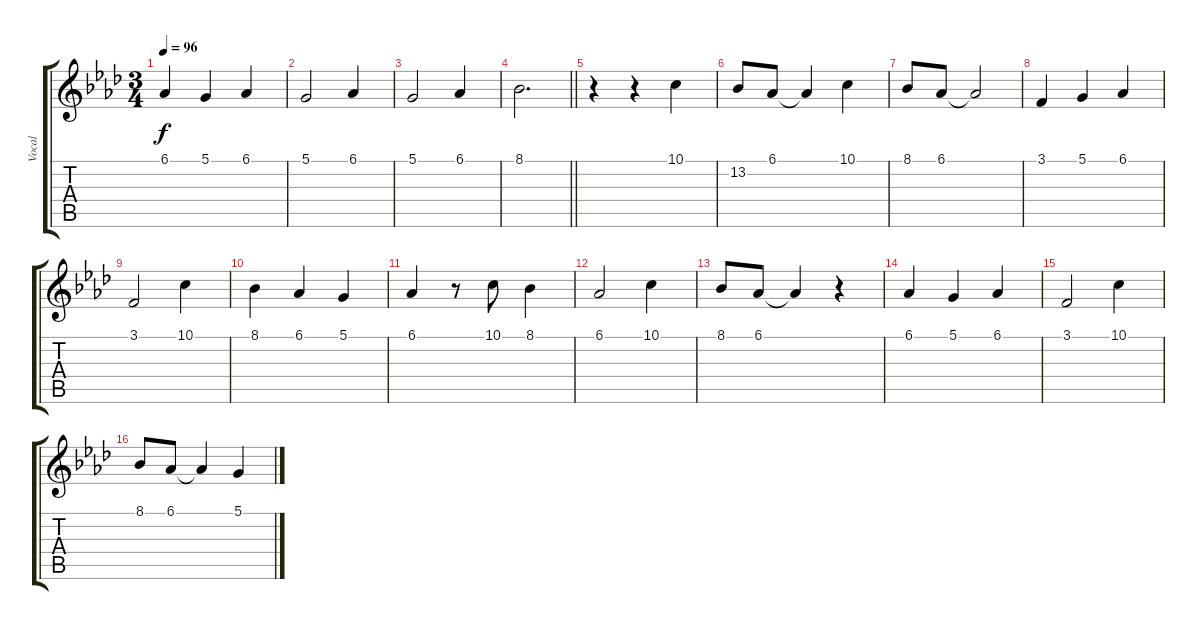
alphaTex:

\track ("Vocal" "Vocal") {instrument clarinet}
\staff {score tabs}
\tuning (D4 A3 F3 C3 G2 D2) {hide}
\ts (3 4)
\tempo 96
\clef g2
\ks fminor
6.1.4{dy f} 5.1.4 6.1.4 |
5.1.2 6.1.4 |
5.1.2 6.1.4 |
\barLineRight lightlight
8.1.2{d} |
r.4 r.4 10.1.4 |
13.2.8 6.1.8 6.1{t}.4 10.1.4 |
8.1.8 6.1.8 6.1{t}.2 |
3.1.4 5.1.4 6.1.4 |
3.1.2 10.1.4 |
8.1.4 6.1.4 5.1.4 |
6.1.4 r.8 10.1.8 8.1.4 |
6.1.2 10.1.4 |
8.1.8 6.1.8 6.1{t}.4 r.4 |
6.1.4 5.1.4 6.1.4 |
3.1.2 10.1.4 |
8.1.8 6.1.8 6.1{t}.4 5.1.4
